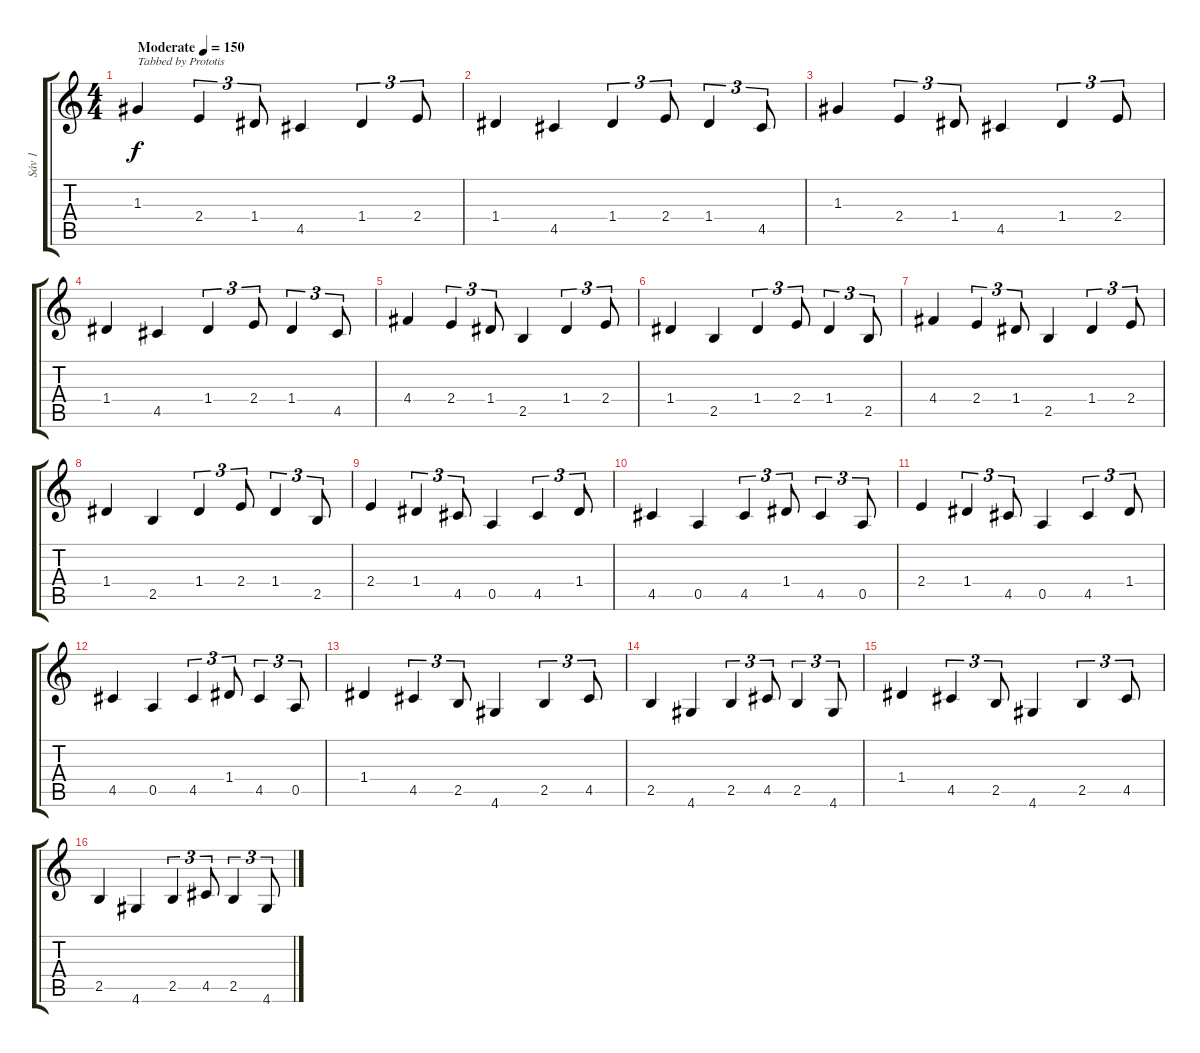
\track ("Sáv 1" "Sáv 1") {instrument distortionguitar}
\staff {score tabs}
\tuning (E4 B3 G3 D3 A2 E2) {hide}
\ts (4 4)
\tempo (150 "Moderate")
\clef g2
\ks c
1.3.4{txt "Tabbed by Prototis" dy f instrument distortionguitar} 2.4.4{tu (3 2)} 1.4.8{tu (3 2)} 4.5.4 1.4.4{tu (3 2)} 2.4.8{tu (3 2)} |
1.4.4 4.5.4 1.4.4{tu (3 2)} 2.4.8{tu (3 2)} 1.4.4{tu (3 2)} 4.5.8{tu (3 2)} |
1.3.4 2.4.4{tu (3 2)} 1.4.8{tu (3 2)} 4.5.4 1.4.4{tu (3 2)} 2.4.8{tu (3 2)} |
1.4.4 4.5.4 1.4.4{tu (3 2)} 2.4.8{tu (3 2)} 1.4.4{tu (3 2)} 4.5.8{tu (3 2)} |
4.4.4 2.4.4{tu (3 2)} 1.4.8{tu (3 2)} 2.5.4 1.4.4{tu (3 2)} 2.4.8{tu (3 2)} |
1.4.4 2.5.4 1.4.4{tu (3 2)} 2.4.8{tu (3 2)} 1.4.4{tu (3 2)} 2.5.8{tu (3 2)} |
4.4.4 2.4.4{tu (3 2)} 1.4.8{tu (3 2)} 2.5.4 1.4.4{tu (3 2)} 2.4.8{tu (3 2)} |
1.4.4 2.5.4 1.4.4{tu (3 2)} 2.4.8{tu (3 2)} 1.4.4{tu (3 2)} 2.5.8{tu (3 2)} |
2.4.4 1.4.4{tu (3 2)} 4.5.8{tu (3 2)} 0.5.4 4.5.4{tu (3 2)} 1.4.8{tu (3 2)} |
4.5.4 0.5.4 4.5.4{tu (3 2)} 1.4.8{tu (3 2)} 4.5.4{tu (3 2)} 0.5.8{tu (3 2)} |
2.4.4 1.4.4{tu (3 2)} 4.5.8{tu (3 2)} 0.5.4 4.5.4{tu (3 2)} 1.4.8{tu (3 2)} |
4.5.4 0.5.4 4.5.4{tu (3 2)} 1.4.8{tu (3 2)} 4.5.4{tu (3 2)} 0.5.8{tu (3 2)} |
1.4.4 4.5.4{tu (3 2)} 2.5.8{tu (3 2)} 4.6.4 2.5.4{tu (3 2)} 4.5.8{tu (3 2)} |
2.5.4 4.6.4 2.5.4{tu (3 2)} 4.5.8{tu (3 2)} 2.5.4{tu (3 2)} 4.6.8{tu (3 2)} |
1.4.4 4.5.4{tu (3 2)} 2.5.8{tu (3 2)} 4.6.4 2.5.4{tu (3 2)} 4.5.8{tu (3 2)} |
2.5.4 4.6.4 2.5.4{tu (3 2)} 4.5.8{tu (3 2)} 2.5.4{tu (3 2)} 4.6.8{tu (3 2)}
